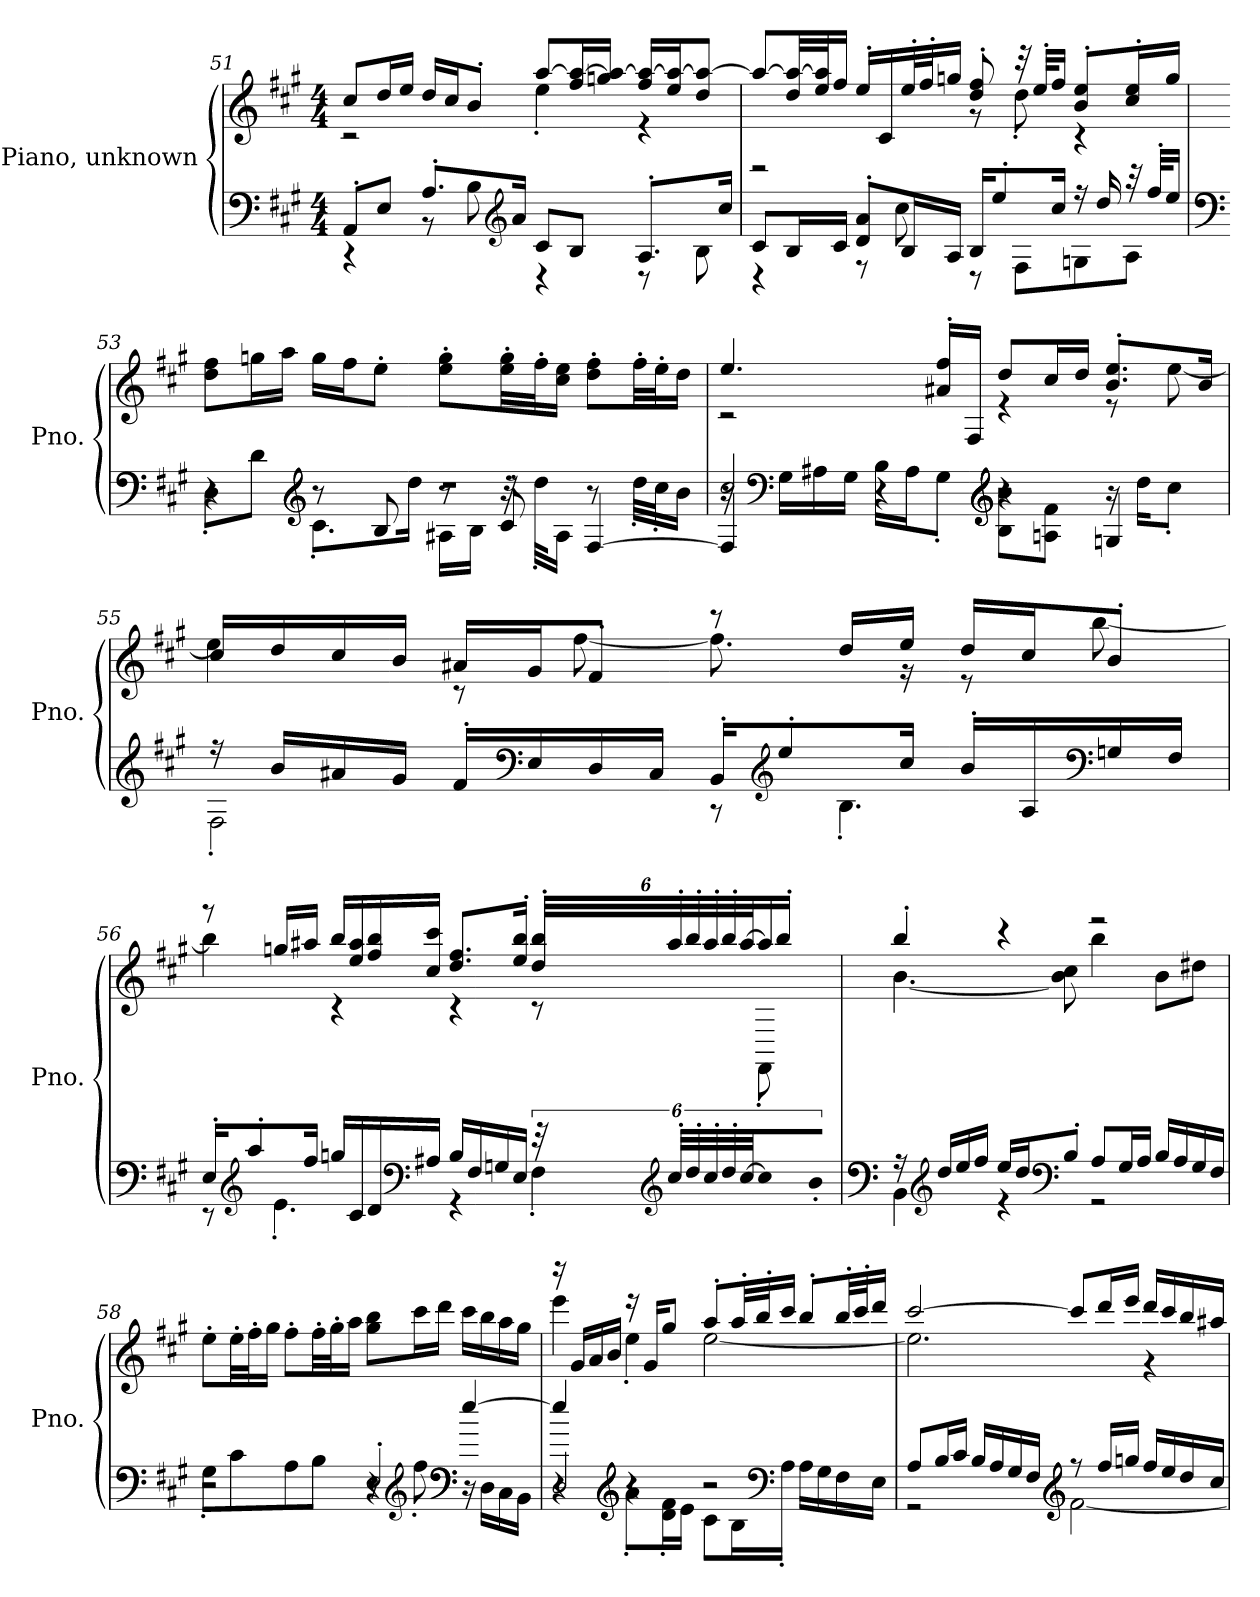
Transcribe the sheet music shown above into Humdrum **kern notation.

**kern	**kern
*part1	*part1
*staff2	*staff1
*I"Piano, unknown	*
*I'Pno.	*
*clefF4	*clefG2
*k[f#c#g#]	*k[f#c#g#]
*M4/4	*M4/4
=51	=51
*^	*^
8AA'/L	4r	8cc#/L	2r
8E/J	.	16dd/L	.
.	.	16ee/JJ	.
8.A'/L	8r	16dd/LL	.
.	.	16cc#/J	.
.	8B\	8b'/J	.
*clefG2	*	*	*
16a/Jk	.	.	.
8c#/L	4r	[8aa/L	4ee'\
8B/J	.	16ff#/ 16aa/_L	.
.	.	16ggn/ 16aa/_JJ	.
8.A'/L	8r	16ff#/ 16aa/_LL	4r
.	.	16ee/ 16aa/_J	.
.	8B\	8dd/ 8aa/_J	.
16cc#/Jk	.	.	.
!!LO:LB:g=z	!!
=52	=52	=52	=52
8c#/L	4r	8aa/L_	2r
16B/L	.	32dd/ 32aa/_LL	.
.	.	32ee/ 32aa/]J	.
16c#/JJ	.	16ff#/JJ	.
8d/' 8a/'L	8r	16ee'/LL	.
.	.	16c#/	.
16B/L	8cc#\	32ee'/L	.
.	.	32ff#'/J	.
16A/JJ	.	16ggn/JJ	.
16B/KL	8r	8dd/' 8ff#/'	8r
8ee'/	.	.	.
.	8F#\L	32r	8dd'\
.	.	32ee'/KLL	.
16cc#/Jk	.	16ff#/JJ	.
16r	8Gn\	8b/' 8ee/'L	4r
16dd/	.	.	.
32r	8A\J	16cc#/' 16ee/'L	.
32ff#'/KLL	.	.	.
16ee/JJ	.	16gg/JJ	.
*v	*v	*	*
*	*v	*v
=53	=53
*clefF4	*
*^	*
*	*^	*
1r	8D'\L	4r	8dd\ 8ff#\L
.	8d\J	.	16ggn\L
.	.	.	16aa\JJ
*clefG2	*	*	*
.	8.c#'\L	8r	16gg\LL
.	.	.	16ff#\J
.	.	8B/	8ee'\J
.	16dd\Jk	.	.
.	16A#X\LL	8r	8ee\' 8gg\'L
.	16B\JJ	.	.
.	32r	8c#'/	32ee\' 32gg\'LL
.	32dd'\KLL	.	32ff#'\J
.	16A#\JJ	.	16cc#\ 16ee\JJ
.	8r	[4F#/	8dd\' 8ff#\'L
.	32dd'\LLL	.	32ff#'\LL
.	32cc#'\J	.	32ee'\J
.	16b\JJ	.	16dd\JJ
!!LO:LB:g=z
=54	=54	=54	=54
*	*	*	*^
2cc#/	16r	4F#/]	4.ee/	2r
*clefF4	*	*	*	*
.	16G#\LL	.	.	.
.	16A#X\	.	.	.
.	16G#\JJ	.	.	.
.	16B\LL	4r	.	.
.	16A#\J	.	.	.
.	8G#'\J	.	16a#X/' 16ff#/'LL	.
.	.	.	16F#/JJ	.
*clefG2	*	*	*	*
2r	8B\ 8b\L	4r	8dd/L	4r
.	8An\ 8f#\J	.	16cc#/L	.
.	.	.	16dd/JJ	.
.	16r	4Gn/	8.b/' 8.ee/'L	8r
.	16dd\KL	.	.	.
.	8cc#'\J	.	.	[8ee\
.	.	.	16b/Jk	.
*	*v	*v	*	*
=55	=55	=55	=55
16r	2F#'\	16cc#/LL	4ee\]
16b/LL	.	16dd/	.
16a#X/	.	16cc#/	.
16g#/JJ	.	16b/JJ	.
16f#'/LL	.	16a#X/LL	8r
*clefF4	*	*	*
16E/	.	16g#/J	.
16D/	.	8f#'/J	[8ff#\
16C#/JJ	.	.	.
16BB'/KL	8r	8r	8.ff#\]
*clefG2	*	*	*
8ee'/	.	.	.
.	4.B'\	16dd/LL	.
16cc#/Jk	.	16ee/JJ	16r
16b'/LL	.	16dd/LL	8r
16A/	.	16cc#/J	.
*clefF4	*	*	*
16Gn/	.	8b'/J	[8bb\
16F#/JJ	.	.	.
!!LO:PB:g=z	!!
=56	=56	=56	=56
16E'/KL	8r	8r	4bb\]
*clefG2	*	*	*
8aa'/	.	.	.
.	4.e'\	16ggn/LL	.
16ff#/Jk	.	16aa#X/JJ	.
16ggn/LL	.	16bb/LL	4r
16c#/	.	16ee/ 16aa#/	.
16d/	.	16ff#/ 16bb/	.
*clefF4	*	*	*
16A#X/JJ	.	16cc#/ 16ccc#/JJ	.
16B/LL	4r	8.dd/ 8.ff#/L	4r
16F#/	.	.	.
16Gn/	.	.	.
16E/JJ	.	16ee/' 16bb/'Jk	.
*	*	*Xbrackettup	*
48r	4F#'\	48dd/' 48bb/'LLL	8r
*clefG2	*	*	*
48cc#'/LLL	.	48aa#'/	.
48dd'/	.	48bb'/	.
*Xbrackettup	*	*	*
48cc#'/	.	48aa#'/	.
48dd'/	.	48bb'/	.
[48cc#/J	.	[48aa#/J	.
16cc#/]	.	16aa#/]	8FF#'\
16b'/JJ	.	16bb'/JJ	.
!!LO:LB:g=z	!!
=57	=57	=57	=57
*clefF4	*	*	*
16r	4BB\	4bb'/	[4.b\
*clefG2	*	*	*
16dd/LL	.	.	.
16ee/	.	.	.
16ff#/JJ	.	.	.
16ee/LL	4r	4r	.
16dd/J	.	.	.
*clefF4	*	*	*
8B'/J	.	.	8b\] 8cc#\
8A/L	2r	2r	4bb\
16G#/L	.	.	.
16A/JJ	.	.	.
16B/LL	.	.	8b\L
16A/	.	.	.
16G#/	.	.	8dd#X\J
16F#/JJ	.	.	.
*	*	*v	*v
=58	=58	=58
*	*^	*
2r	8G#'\L	2r	8ee'\L
.	8c#\	.	32ee'\LL
.	.	.	32ff#'\J
.	.	.	16gg#\JJ
.	8A\	.	8ff#'\L
.	8B\J	.	32ff#'\LL
.	.	.	32gg#'\J
.	.	.	16aa\JJ
4r	8r	2E'/	8gg#\ 8bb\L
*clefG2	*	*	*
.	8ff#'\	.	16ccc#\L
.	.	.	16ddd\JJ
*clefF4	*	*	*
[4ee/	16r	.	16ccc#\LL
.	16D\LL	.	16bb\
.	16C#\	.	16aa\
.	16BB\JJ	.	16gg#\JJ
!!LO:LB:g=z
=59	=59	=59	=59
*	*	*	*^
4ee/]	4r	2D/	16r	4eee\
.	.	.	16g#/LL	.
.	.	.	16a/	.
.	.	.	16b/JJ	.
*clefG2	*	*	*	*
4r	8a'\L	.	16r	4ee'\
.	.	.	16g#/KL	.
.	16d\' 16f#\'L	.	8gg#/J	.
.	16e\JJ	.	.	.
2r	8c#\L	2r	8aa'/L	[2ee\
.	16B\L	.	32aa'/LL	.
.	.	.	32bb'/J	.
*clefF4	*	*	*	*
.	16A'\JJ	.	16ccc#/JJ	.
.	16A\LL	.	8bb'/L	.
.	16G#\	.	.	.
.	16F#\	.	32bb'/LL	.
.	.	.	32ccc#'/J	.
.	16E\JJ	.	16ddd/JJ	.
*	*v	*v	*	*
=60	=60	=60	=60
8A/L	2r	[2ccc#/	2.ee\]
16B/L	.	.	.
16c#/JJ	.	.	.
16B/LL	.	.	.
16A/	.	.	.
16G#/	.	.	.
16F#/JJ	.	.	.
*clefG2	*	*	*
8r	[2f#\	8ccc#/L]	.
16ff#/LL	.	16ddd/L	.
16ggn/JJ	.	16eee/JJ	.
16ff#/LL	.	16ddd/LL	4r
16ee/	.	16ccc#/	.
16dd/	.	16bb/	.
16cc#/JJ	.	16aa#X/JJ	.
*v	*v	*	*
*	*v	*v
=	=
*-	*-
